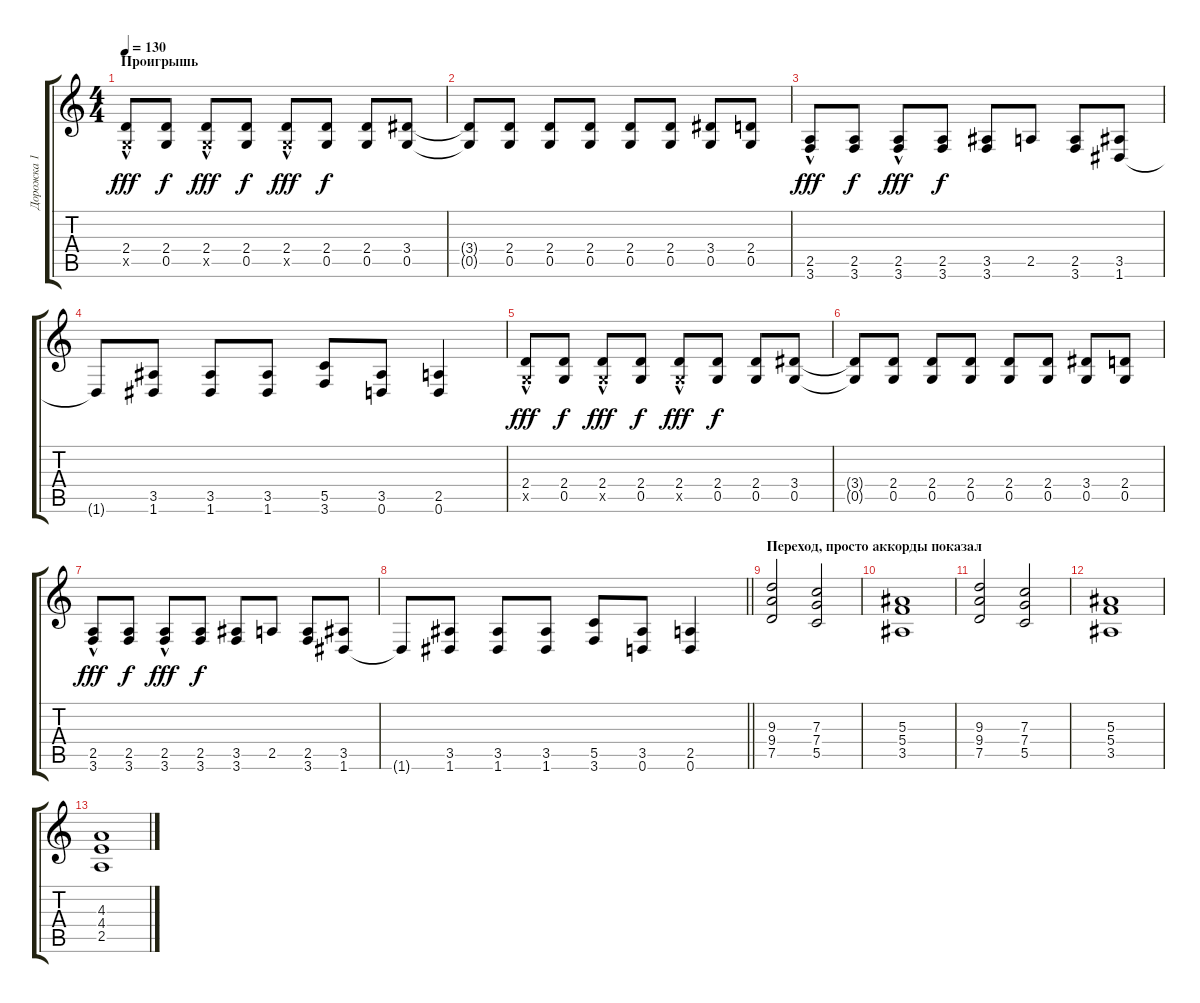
\track ("Дорожка 1" "Дорожка 1") {instrument acousticguitarsteel}
\staff {score tabs}
\tuning (D4 A3 F3 C3 G2 D2) {hide}
\ts (4 4)
\section ("" "Проигрышь")
\tempo 130
\clef g2
\ks c
(2.4{hac} 0.5{x}).8{dy fff} (2.4 0.5).8{dy f} (2.4{hac} 0.5{x}).8{dy fff} (2.4 0.5).8{dy f} (2.4{hac} 0.5{x}).8{dy fff} (2.4 0.5).8{dy f} (2.4 0.5).8 (3.4 0.5).8 |
(3.4{t} 0.5{t}).8 (2.4 0.5).8 (2.4 0.5).8 (2.4 0.5).8 (2.4 0.5).8 (2.4 0.5).8 (3.4 0.5).8 (2.4 0.5).8 |
(2.5{hac} 3.6).8{dy fff} (2.5 3.6).8{dy f} (2.5{hac} 3.6).8{dy fff} (2.5 3.6).8{dy f} (3.5 3.6).8 2.5.8 (2.5 3.6).8 (3.5 1.6).8 |
1.6{t}.8 (3.5 1.6).8 (3.5 1.6).8 (3.5 1.6).8 (5.5 3.6).8 (3.5 0.6).8 (2.5 0.6).4 |
(2.4{hac} 0.5{x}).8{dy fff} (2.4 0.5).8{dy f} (2.4{hac} 0.5{x}).8{dy fff} (2.4 0.5).8{dy f} (2.4{hac} 0.5{x}).8{dy fff} (2.4 0.5).8{dy f} (2.4 0.5).8 (3.4 0.5).8 |
(3.4{t} 0.5{t}).8 (2.4 0.5).8 (2.4 0.5).8 (2.4 0.5).8 (2.4 0.5).8 (2.4 0.5).8 (3.4 0.5).8 (2.4 0.5).8 |
(2.5{hac} 3.6).8{dy fff} (2.5 3.6).8{dy f} (2.5{hac} 3.6).8{dy fff} (2.5 3.6).8{dy f} (3.5 3.6).8 2.5.8 (2.5 3.6).8 (3.5 1.6).8 |
\barLineRight lightlight
1.6{t}.8 (3.5 1.6).8 (3.5 1.6).8 (3.5 1.6).8 (5.5 3.6).8 (3.5 0.6).8 (2.5 0.6).4 |
\section ("" "Переход, просто аккорды показал")
(9.3 9.4 7.5).2 (7.3 7.4 5.5).2 |
(5.3 5.4 3.5).1 |
(9.3 9.4 7.5).2 (7.3 7.4 5.5).2 |
(5.3 5.4 3.5).1 |
(4.3 4.4 2.5).1
